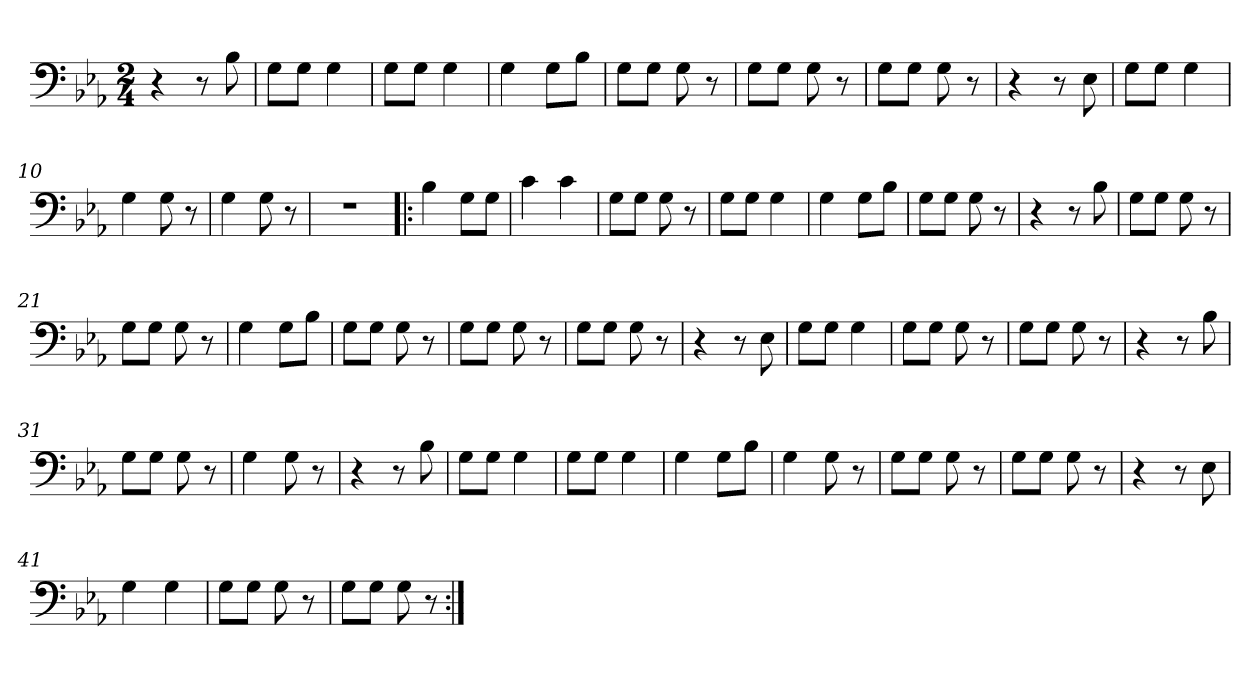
**kern
*part1
*staff1
*clefF4
*k[b-e-a-]
*M2/4
=1
4r
8r
8B-\
=2
8G\L
8G\J
4G\
=3
8G\L
8G\J
4G\
=4
4G\
8G\L
8B-\J
=5
8G\L
8G\J
8G\
8r
=6
8G\L
8G\J
8G\
8r
=7
8G\L
8G\J
8G\
8r
=8
4r
8r
8E-\
=9
8G\L
8G\J
4G\
=10
4G\
8G\
8r
=11
4G\
8G\
8r
=12
2r
=13!|:
4B-\
8G\L
8G\J
=14
4c\
4c\
=15
8G\L
8G\J
8G\
8r
=16
8G\L
8G\J
4G\
=17
4G\
8G\L
8B-\J
=18
8G\L
8G\J
8G\
8r
=19
4r
8r
8B-\
=20
8G\L
8G\J
8G\
8r
=21
8G\L
8G\J
8G\
8r
=22
4G\
8G\L
8B-\J
=23
8G\L
8G\J
8G\
8r
=24
8G\L
8G\J
8G\
8r
=25
8G\L
8G\J
8G\
8r
=26
4r
8r
8E-\
=27
8G\L
8G\J
4G\
=28
8G\L
8G\J
8G\
8r
=29
8G\L
8G\J
8G\
8r
=30
4r
8r
8B-\
=31
8G\L
8G\J
8G\
8r
=32
4G\
8G\
8r
=33
4r
8r
8B-\
=34
8G\L
8G\J
4G\
=35
8G\L
8G\J
4G\
=36
4G\
8G\L
8B-\J
=37
4G\
8G\
8r
=38
8G\L
8G\J
8G\
8r
=39
8G\L
8G\J
8G\
8r
=40
4r
8r
8E-\
=41
4G\
4G\
=42
8G\L
8G\J
8G\
8r
=43
8G\L
8G\J
8G\
8r
=:|!
*-
